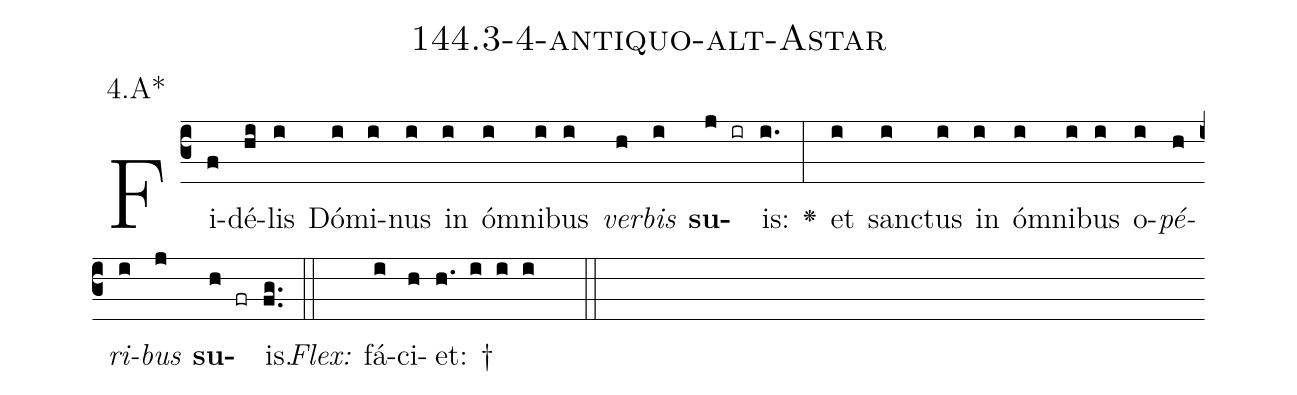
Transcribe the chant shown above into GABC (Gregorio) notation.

name: 144.3-4-antiquo-alt-Astar;
annotation: 4.A*;
%%
(c3)Fi(f)dé(hi)lis(i) Dó(i)mi(i)nus(i) in(i) óm(i)ni(i)bus(i) <i>ver</i>(h)<i>bis</i>(i) <b>su</b>(j ir)is:(i.) <v>\greheightstar</v>(:) et(i) sanc(i)tus(i) in(i) óm(i)ni(i)bus(i) o(i)<i>pé</i>(h)<i>ri</i>(i)<i>bus</i>(j) <b>su</b>(h fr)is.(fg..) (::)
<i>Flex:</i>()  fá(i)ci(h)et: †(h. i i i  ::)

%E(i) u(h) o(i) u(j) a(h) e.(fg..) (::)
